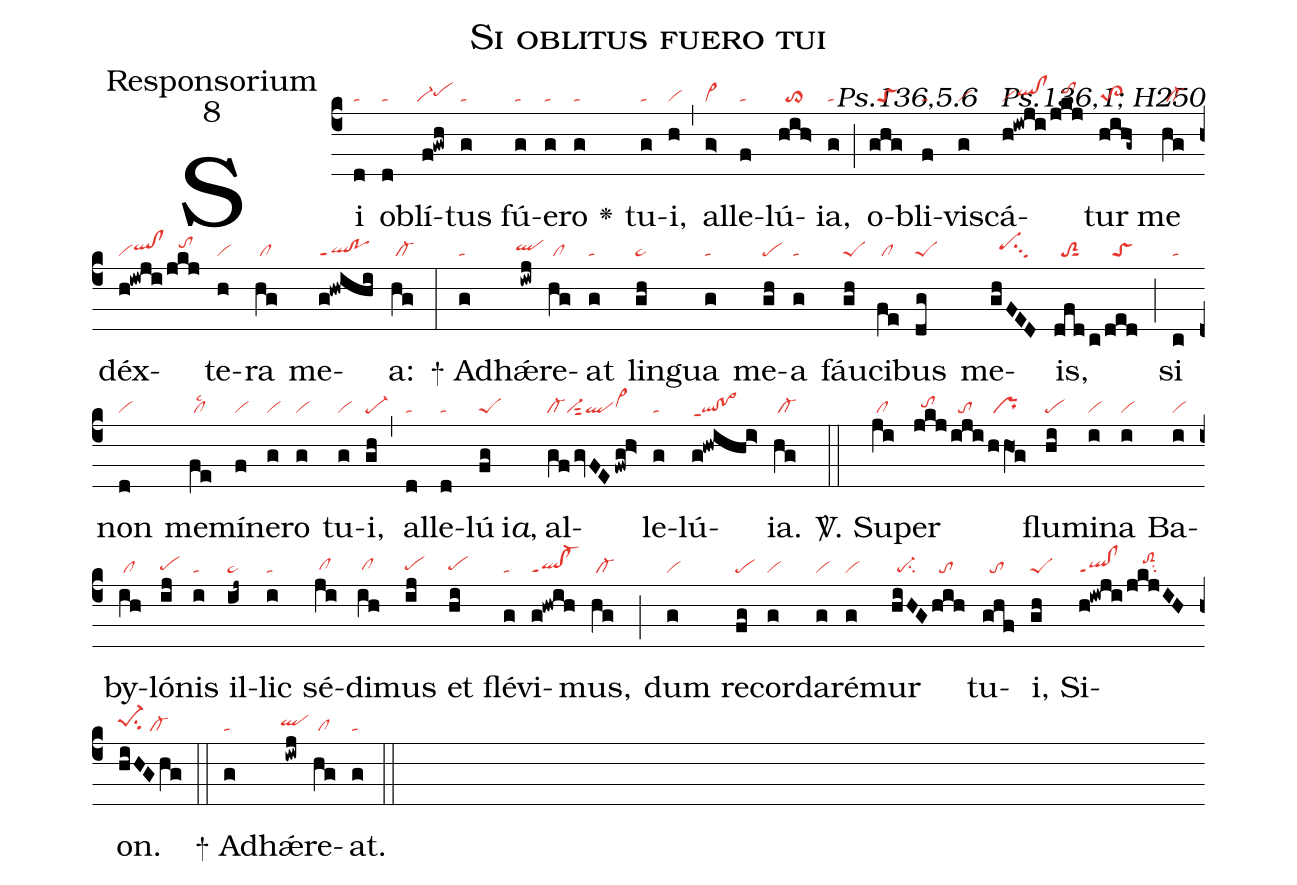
name:Si oblitus fuero tui;
office-part:Responsorium;
mode:8;
commentary:ꝶ Ps.136,5.6 ꝟ Ps.136,1; H250;
nabc-lines:1;
%%
(c4)Si(d|ta) o(d|ta)blí(f!gwh|`vi-pehh)tus(g|ta) fú(g|ta)e(g|ta)ro(g|ta) <v>\greheightstar</v>()
tu(g|ta)i,(h|vi) (,) al(g>|vi>)le(f|ta)lú(hih>|//to>)ia,(g|ta) (;)
o(ghg|//toS)bli(f|ta)vi(g|vi)scá(h!iwji|viqlhh!clhh|/jkj|///tohi)tur(hihg~|to>2) me(hg|/cl-)
déx(h!iwji|viqlhh!clhh|/jkj|///tohi)te(h|vi)ra(hg|/cl) me(g!hwihi|ql!poppt1)a:(hg|/cl-) (:)

+
A(g|ta)dhǽ(iwj|`qlhh)re(hg|/cl)at(g|ta) lin(gh|pe~)gua(g|ta) me(gh|pe)a(g|ta)
fáu(gh|peS)ci(fe|/cl)bus(dg|peS) me(ghFED|//pehhsu3)is,(dfdc|//toS2sut1|/ded|//toS) (;)
si(c|ta) non(d|vi) me(fe|/cllsc2)mí(f|vi)ne(g|vi)ro(g|vi) tu(g|vi)i,(gh|pe-) (,)
al(d|ta)le(d|ta)lú(fg|peS)i<i>a</i>,()
al(gfgvFEfwg!h>|cl-vi-sut2qlvi>hh)le(g|ta)lú(g!hwihi>|ql!po>ppt1)ia.(hg|/cl-) (::)

<sp>V/</sp>.
Su(ji|/cl)per(jkj|//tohh|/iji|//to|/hhO1g|/pr) flu(hi|pe)mi(i|vi)na(i|vi) Ba(i|vi)by(ih|/cl)ló(ij|pehg)nis(i|ta)
il(ij~|pe~)lic(i|ta) sé(ji|/clhg)di(ih|/clhg)mus(ij|pehg) et(hi|pehg) flé(g|ta)vi(g!hwih|ql!cl-ppt1)mus,(hg|/cl-) (;)
dum(g|vi) re(fg|pe)cor(g|vi)da(g|vi)ré(g|vi)mur(hiHG|/pe-su2|hih|//to)
tu(ghf|//to)i,(gh|peS) Si(h!iwji|ql!clppt1|/jkjIH|////toS2hisu2)on.(hiHGhg|pe-1hhsu2/cl-) (::)

+
A(g|ta)dhǽ(iwj|`qlhh)re(hg|/cl)at.(g|ta) (::)
